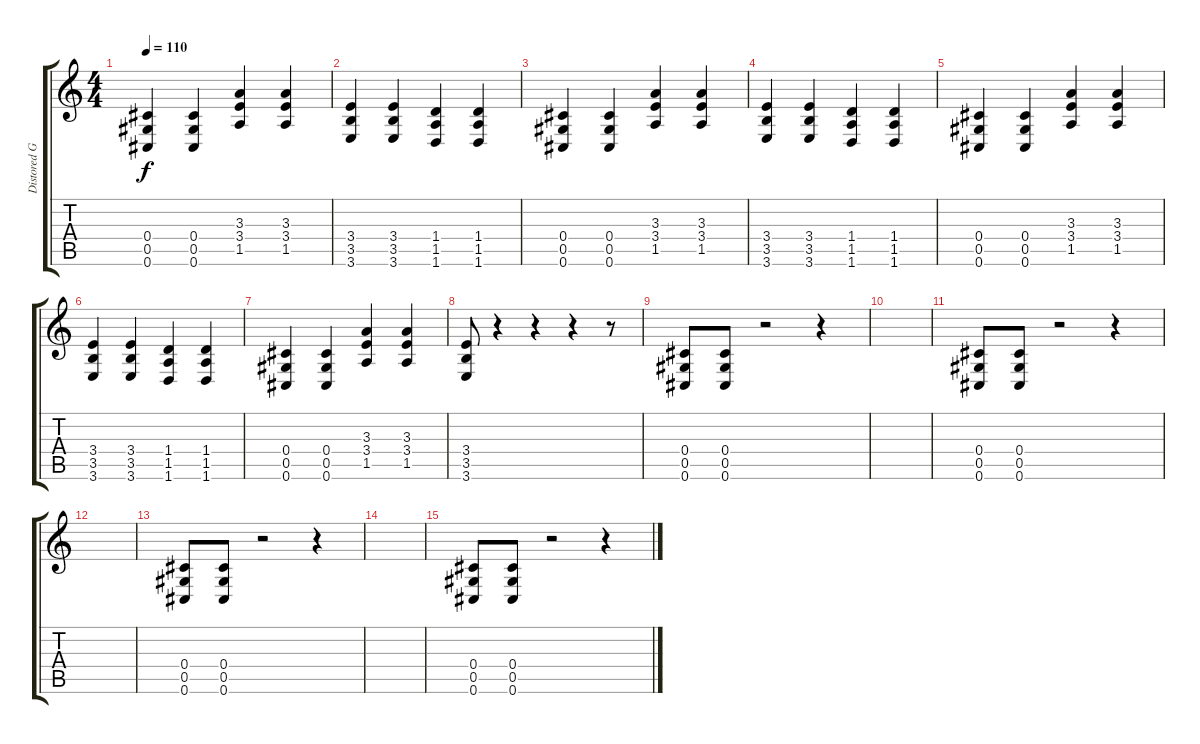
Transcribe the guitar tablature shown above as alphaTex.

\track ("Distored Guitar" "Distored G") {instrument distortionguitar}
\staff {score tabs}
\tuning (Eb4 Bb3 Gb3 Db3 Ab2 Db2) {hide}
\ts (4 4)
\tempo 110
\clef g2
\ks c
(0.4 0.5 0.6).4{dy f} (0.4 0.5 0.6).4 (3.3 3.4 1.5).4 (3.3 3.4 1.5).4 |
(3.4 3.5 3.6).4 (3.4 3.5 3.6).4 (1.4 1.5 1.6).4 (1.4 1.5 1.6).4 |
(0.4 0.5 0.6).4 (0.4 0.5 0.6).4 (3.3 3.4 1.5).4 (3.3 3.4 1.5).4 |
(3.4 3.5 3.6).4 (3.4 3.5 3.6).4 (1.4 1.5 1.6).4 (1.4 1.5 1.6).4 |
(0.4 0.5 0.6).4 (0.4 0.5 0.6).4 (3.3 3.4 1.5).4 (3.3 3.4 1.5).4 |
(3.4 3.5 3.6).4 (3.4 3.5 3.6).4 (1.4 1.5 1.6).4 (1.4 1.5 1.6).4 |
(0.4 0.5 0.6).4 (0.4 0.5 0.6).4 (3.3 3.4 1.5).4 (3.3 3.4 1.5).4 |
(3.4 3.5 3.6).8 r.4 r.4 r.4 r.8 |
(0.4 0.5 0.6).8 (0.4 0.5 0.6).8 r.2 r.4 |
|
(0.4 0.5 0.6).8 (0.4 0.5 0.6).8 r.2 r.4 |
|
(0.4 0.5 0.6).8 (0.4 0.5 0.6).8 r.2 r.4 |
|
(0.4 0.5 0.6).8 (0.4 0.5 0.6).8 r.2 r.4
